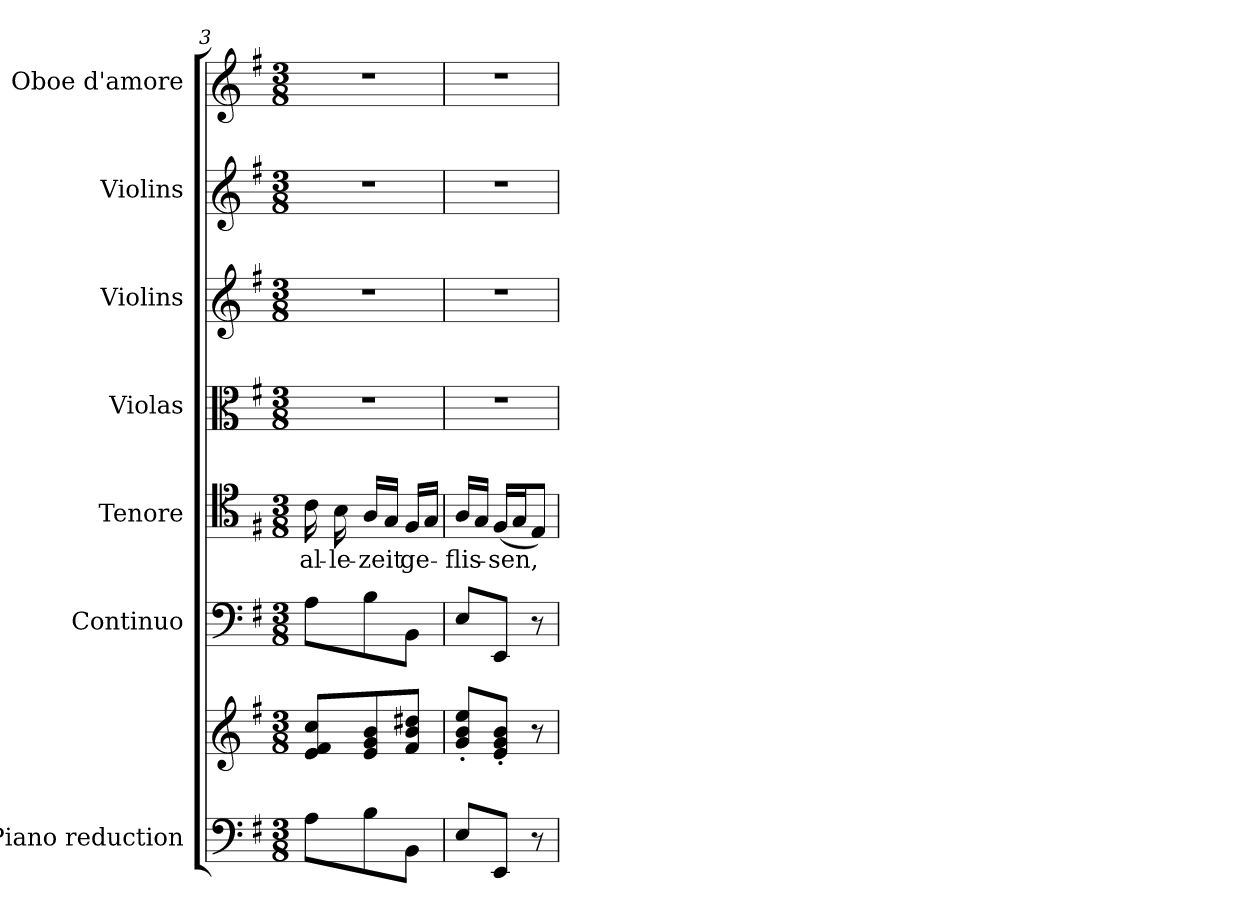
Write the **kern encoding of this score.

**kern	**kern	**kern	**kern	**text	**kern	**kern	**kern	**kern
*part7	*part7	*part6	*part5	*part5	*part4	*part3	*part2	*part1
*staff8	*staff7	*staff6	*staff5	*staff5	*staff4	*staff3	*staff2	*staff1
*I"Piano reduction	*	*I"Continuo	*I"Tenore	*	*I"Violas	*I"Violins	*I"Violins	*I"Oboe d'amore
*I'Pno	*	*	*	*	*	*	*	*I'Ob
*clefF4	*clefG2	*clefF4	*clefC4	*	*clefC3	*clefG2	*clefG2	*clefG2
*k[f#]	*k[f#]	*k[f#]	*k[f#]	*	*k[f#]	*k[f#]	*k[f#]	*k[f#]
*M3/8	*M3/8	*M3/8	*M3/8	*	*M3/8	*M3/8	*M3/8	*M3/8
=3	=3	=3	=3	=3	=3	=3	=3	=3
!	!	!	!	!LO:LY:b	!	!	!	!
8A\L	8e/ 8f#/ 8cc/L	8A\L	16c\	al-	4.r	4.r	4.r	4.r
!	!	!	!	!LO:LY:b	!	!	!	!
.	.	.	16B\	-le-	.	.	.	.
!	!	!	!	!LO:LY:b	!	!	!	!
8B\	8e/ 8g/ 8b/	8B\	16A/LL	-zeit	.	.	.	.
.	.	.	16G/JJ	.	.	.	.	.
!	!	!	!	!LO:LY:b	!	!	!	!
8BB\J	8f#/ 8b/ 8dd#X/J	8BB\J	16F#/LL	ge-	.	.	.	.
.	.	.	16G/JJ	.	.	.	.	.
=4	=4	=4	=4	=4	=4	=4	=4	=4
!	!	!	!	!LO:LY:b	!	!	!	!
8E/L	8g/' 8b/' 8ee/'L	8E/L	16A/LL	-flis-	4.r	4.r	4.r	4.r
.	.	.	16G/JJ	.	.	.	.	.
!	!	!	!	!LO:LY:b	!	!	!	!
8EE/J	8e/' 8g/' 8b/'J	8EE/J	(<16F#/LL	-sen,	.	.	.	.
.	.	.	16G/J	.	.	.	.	.
8r	8r	8r	8E/J)	.	.	.	.	.
=	=	=	=	=	=	=	=	=
*-	*-	*-	*-	*-	*-	*-	*-	*-
